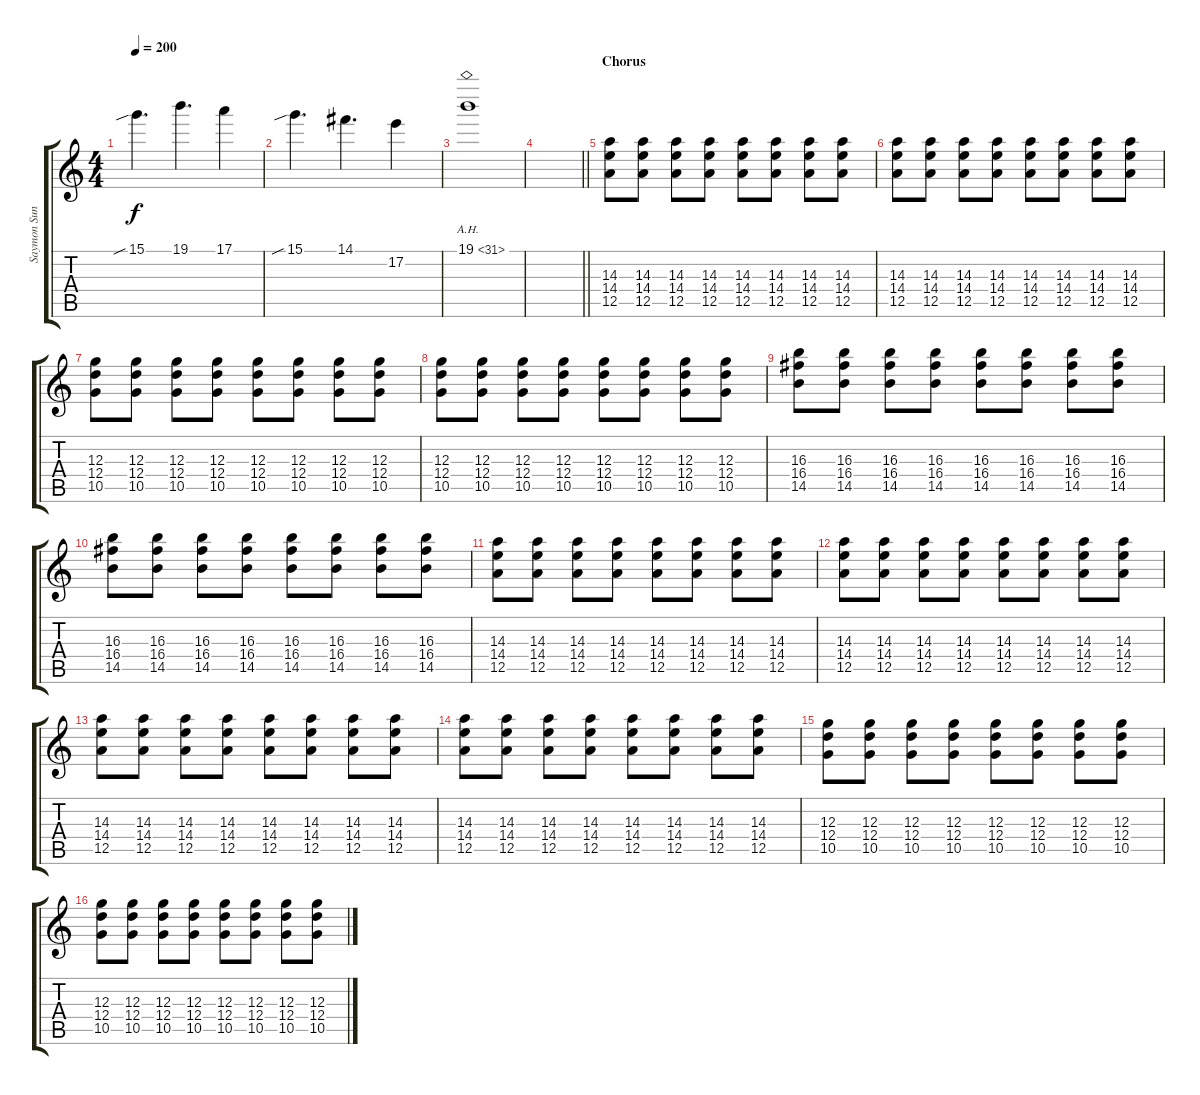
\track ("Saymon Sundiam (Rhythm Guitar)" "Saymon Sun") {instrument distortionguitar}
\staff {score tabs}
\tuning (E4 B3 G3 D3 A2 E2) {hide}
\ts (4 4)
\tempo 200
\clef g2
\ks c
15.1{sib}.4{d dy f} 19.1.4{d} 17.1.4 |
15.1{sib}.4{d} 14.1.4{d} 17.2.4 |
19.1{ah 12}.1 |
\barLineRight lightlight
|
\section ("" "Chorus")
(14.3 14.4 12.5).8 (14.3 14.4 12.5).8 (14.3 14.4 12.5).8 (14.3 14.4 12.5).8 (14.3 14.4 12.5).8 (14.3 14.4 12.5).8 (14.3 14.4 12.5).8 (14.3 14.4 12.5).8 |
(14.3 14.4 12.5).8 (14.3 14.4 12.5).8 (14.3 14.4 12.5).8 (14.3 14.4 12.5).8 (14.3 14.4 12.5).8 (14.3 14.4 12.5).8 (14.3 14.4 12.5).8 (14.3 14.4 12.5).8 |
(12.3 12.4 10.5).8 (12.3 12.4 10.5).8 (12.3 12.4 10.5).8 (12.3 12.4 10.5).8 (12.3 12.4 10.5).8 (12.3 12.4 10.5).8 (12.3 12.4 10.5).8 (12.3 12.4 10.5).8 |
(12.3 12.4 10.5).8 (12.3 12.4 10.5).8 (12.3 12.4 10.5).8 (12.3 12.4 10.5).8 (12.3 12.4 10.5).8 (12.3 12.4 10.5).8 (12.3 12.4 10.5).8 (12.3 12.4 10.5).8 |
(16.3 16.4 14.5).8 (16.3 16.4 14.5).8 (16.3 16.4 14.5).8 (16.3 16.4 14.5).8 (16.3 16.4 14.5).8 (16.3 16.4 14.5).8 (16.3 16.4 14.5).8 (16.3 16.4 14.5).8 |
(16.3 16.4 14.5).8 (16.3 16.4 14.5).8 (16.3 16.4 14.5).8 (16.3 16.4 14.5).8 (16.3 16.4 14.5).8 (16.3 16.4 14.5).8 (16.3 16.4 14.5).8 (16.3 16.4 14.5).8 |
(14.3 14.4 12.5).8 (14.3 14.4 12.5).8 (14.3 14.4 12.5).8 (14.3 14.4 12.5).8 (14.3 14.4 12.5).8 (14.3 14.4 12.5).8 (14.3 14.4 12.5).8 (14.3 14.4 12.5).8 |
(14.3 14.4 12.5).8 (14.3 14.4 12.5).8 (14.3 14.4 12.5).8 (14.3 14.4 12.5).8 (14.3 14.4 12.5).8 (14.3 14.4 12.5).8 (14.3 14.4 12.5).8 (14.3 14.4 12.5).8 |
(14.3 14.4 12.5).8 (14.3 14.4 12.5).8 (14.3 14.4 12.5).8 (14.3 14.4 12.5).8 (14.3 14.4 12.5).8 (14.3 14.4 12.5).8 (14.3 14.4 12.5).8 (14.3 14.4 12.5).8 |
(14.3 14.4 12.5).8 (14.3 14.4 12.5).8 (14.3 14.4 12.5).8 (14.3 14.4 12.5).8 (14.3 14.4 12.5).8 (14.3 14.4 12.5).8 (14.3 14.4 12.5).8 (14.3 14.4 12.5).8 |
(12.3 12.4 10.5).8 (12.3 12.4 10.5).8 (12.3 12.4 10.5).8 (12.3 12.4 10.5).8 (12.3 12.4 10.5).8 (12.3 12.4 10.5).8 (12.3 12.4 10.5).8 (12.3 12.4 10.5).8 |
(12.3 12.4 10.5).8 (12.3 12.4 10.5).8 (12.3 12.4 10.5).8 (12.3 12.4 10.5).8 (12.3 12.4 10.5).8 (12.3 12.4 10.5).8 (12.3 12.4 10.5).8 (12.3 12.4 10.5).8
